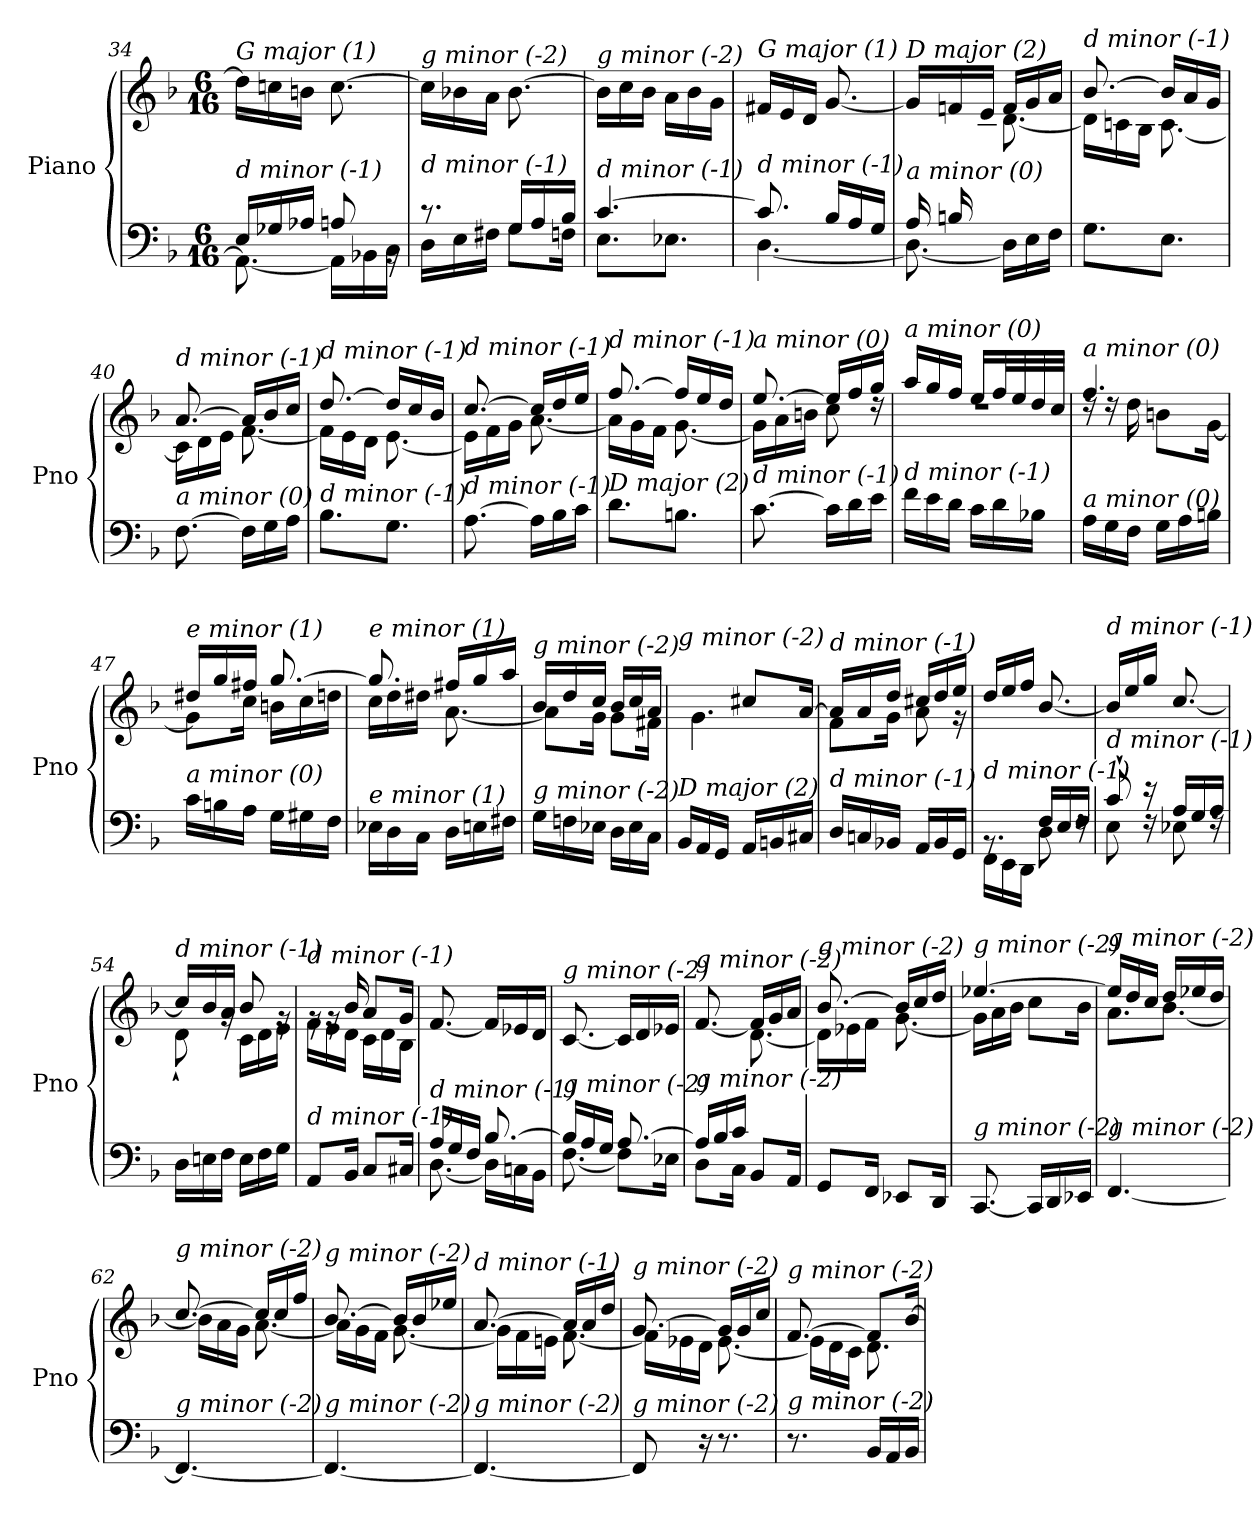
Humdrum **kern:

**kern	**kern
*part1	*part1
*staff2	*staff1
*I"Piano	*
*I'Pno	*
*clefF4	*clefG2
*k[b-]	*k[b-]
*M6/16	*M6/16
=34	=34
*^	*
!	!	!LO:TX:i:t=G major (1)
!LO:TX:i:t=d minor (-1)	!	!
16E/LL	8.AA\_	16dd\LL]
16G-Xi/	.	16ccn\
16A-Xi/JJ	.	16bn\JJ
8A/	16AA\LL]	[8.cc\
.	16BB-X\	.
16rBB	16C\JJ	.
=35	=35	=35
!	!	!LO:TX:i:t=g minor (-2)
!LO:TX:i:t=d minor (-1)	!	!
8.r	16D\LL	16cc\LL]
.	16E\	16b-X\
.	16F#Xj\JJ	16a\JJ
16G/LL	8G\L	[8.b-\
16A/	.	.
16B-/JJ	16Fn\Jk	.
=36	=36	=36
!	!	!LO:TX:i:t=g minor (-2)
!LO:TX:i:t=d minor (-1)	!	!
[4.c/	8.E\L	16b-\LL]
.	.	16cc\
.	.	16b-\JJ
.	8.E-X\J	16a\LL
.	.	16b-\
.	.	16g\JJ
=37	=37	=37
!	!	!LO:TX:i:t=G major (1)
!LO:TX:i:t=d minor (-1)	!	!
8.c/]	[4.D\	16f#X/LL
.	.	16e/
.	.	16d/JJ
16B-/LL	.	[8.g/
16A/	.	.
16G/JJ	.	.
!!LO:LB:g=z
=38	=38	=38
*	*	*^
!	!	!LO:TX:i:t=D major (2)	!
!LO:TX:i:t=a minor (0)	!	!	!
16A/LL	8.D\_	16g/LL]	8ryy
16Bn/	.	16fn/	.
4ryy	.	16e/JJ	16c#X\JJ
.	16D\LL]	16f/LL	[8.d\
.	16E\	16g/	.
.	16F\JJ	16a/JJ	.
=39	=39	=39	=39
!	!	!LO:TX:i:t=d minor (-1)	!
!LO:TX:i:t=a minor (0)	!	!	!
*v	*v	*	*
8.G\L	[8.b-/	16d\LL]
.	.	16cn\
.	.	16B-\JJ
8.E\J	16b-/LL]	[8.c\
.	16a/	.
.	16g/JJ	.
=40	=40	=40
!	!LO:TX:i:t=d minor (-1)	!
!LO:TX:i:t=a minor (0)	!	!
[8.F\	[8.a/	16c\LL]
.	.	16d\
.	.	16e\JJ
16F\LL]	16a/LL]	[8.f\
16G\	16b-/	.
16A\JJ	16cc/JJ	.
=41	=41	=41
!	!LO:TX:i:t=d minor (-1)	!
!LO:TX:i:t=d minor (-1)	!	!
8.B-\L	[8.dd/	16f\LL]
.	.	16e\
.	.	16d\JJ
8.G\J	16dd/LL]	[8.e\
.	16cc/	.
.	16b-/JJ	.
=42	=42	=42
!	!LO:TX:i:t=d minor (-1)	!
!LO:TX:i:t=d minor (-1)	!	!
[8.A\	[8.cc/	16e\LL]
.	.	16f\
.	.	16g\JJ
16A\LL]	16cc/LL]	[8.a\
16B-\	16dd/	.
16c\JJ	16ee/JJ	.
=43	=43	=43
!	!LO:TX:i:t=d minor (-1)	!
!LO:TX:i:t=D major (2)	!	!
8.d\L	[8.ff/	16a\LL]
.	.	16g\
.	.	16f\JJ
8.Bn\J	16ff/LL]	[8.g\
.	16ee/	.
.	16dd/JJ	.
!!LO:LB:g=z	!!
=44	=44	=44
!	!LO:TX:i:t=a minor (0)	!
!LO:TX:i:t=d minor (-1)	!	!
[8.c\	[8.ee/	16g\LL]
.	.	16a\
.	.	16bn\JJ
16c\LL]	16ee/LL]	8cc\
16d\	16ff/	.
16e\JJ	16gg/JJ	16rdd
=45	=45	=45
!	!LO:TX:i:t=a minor (0)	!
!LO:TX:i:t=d minor (-1)	!	!
16f\LL	16aa/LL	4.rdd
16e\	16gg/	.
16d\JJ	16ff/JJ	.
16c\LL	16ee/LL	.
16d\	32ff/L	.
.	32ee/	.
16B-X\JJ	32dd/	.
.	32cc/JJJ	.
=46	=46	=46
!	!LO:TX:i:t=a minor (0)	!
!LO:TX:i:t=a minor (0)	!	!
16A\LL	4.ff/	16rdd
16G\	.	16rdd
16F\JJ	.	16dd\
16G\LL	.	8bn\L
16A\	.	.
16Bn\JJ	.	[16g\Jk
=47	=47	=47
!	!LO:TX:i:t=e minor (1)	!
!LO:TX:i:t=a minor (0)	!	!
16c\LL	16dd#Xi/LL	8g\L]
16Bn\	16gg/	.
16A\JJ	16ff#X/JJ	16cc\Jk
16G\LL	[8.gg/	16bn\LL
16G#Xi\	.	16cc\
16F\JJ	.	16dd\JJ
=48	=48	=48
!	!LO:TX:i:t=e minor (1)	!
!LO:TX:i:t=e minor (1)	!	!
16E-Xj\LL	8.gg/]	16cc\LL
16D\	.	16dd\
16C\JJ	.	16dd#Xi\JJ
16D\LL	16ff#X/LL	[8.a\
16En\	16gg/	.
16F#X\JJ	16aa/JJ	.
!!LO:LB:g=z	!!
=49	=49	=49
!	!LO:TX:i:t=g minor (-2)	!
!LO:TX:i:t=g minor (-2)	!	!
16G\LL	16b-/LL	8a\L]
16Fn\	16dd/	.
16E-X\JJ	16cc/JJ	16g\Jk
16D\LL	16b-/LL	8g\L
16E-\	16cc/	.
16C\JJ	16a/JJ	16f#X\Jk
=50	=50	=50
!	!LO:TX:i:t=g minor (-2)	!
!LO:TX:i:t=D major (2)	!	!
16BB-/LL	8g/Lyy	4.g\
16AA/	.	.
16GG/JJ	16ee-X/Jk	.
16AA/LL	8cc#X/L	.
16BBn/	.	.
16C#X/JJ	[16a/Jk	.
=51	=51	=51
!	!LO:TX:i:t=d minor (-1)	!
!LO:TX:i:t=d minor (-1)	!	!
16D/LL	16a/LL]	8f\L
16Cn/	16a/	.
16BB-X/JJ	16dd/JJ	16g\Jk
16AA/LL	16cc#X/LL	8a\
16BB-/	16dd/	.
16GG/JJ	16ee/JJ	16r
=52	=52	=52
*^	*	*
!	!	!LO:TX:i:t=d minor (-1)	!
!LO:TX:i:t=d minor (-1)	!	!	!
*	*	*v	*v
8.rBB	16FF\LL	16dd/LL
.	16EE\	16ee/
.	16DD\JJ	16ff/JJ
16F/LL	8D\	[8.b-/
16E/	.	.
16F/JJ	16rF	.
=53	=53	=53
!	!	!LO:TX:i:t=d minor (-1)
!LO:TX:i:t=d minor (-1)	!	!
8c`/	8E\	16b-/LL]
.	.	16ee/
16r	16rF	16gg/JJ
16A/LL	8E-X\	[8.cc/
16G/	.	.
16A/JJ	16rF	.
=54	=54	=54
*	*	*^
!	!	!LO:TX:i:t=d minor (-1)	!
!LO:TX:i:t=d minor (-1)	!	!	!
*v	*v	*	*
16D\LL	16cc/LL]	8d`\
16En\	16b-/	.
16F\JJ	16a/JJ	16rg
16E\LL	8b-/	16c\LL
16F\	.	16d\
16G\JJ	16rg	16e\JJ
!!LO:LB:g=z	!!
=55	=55	=55
!	!LO:TX:i:t=d minor (-1)	!
!LO:TX:i:t=d minor (-1)	!	!
8AA/L	16rg	16f\LL
.	16rg	16e\
16BB-/Jk	16b-/	16d\JJ
8C/L	8a/L	16c\LL
.	.	16d\
16C#X/Jk	16g/Jk	16B-\JJ
=56	=56	=56
*^	*	*
!	!	!LO:TX:i:t=g minor (-2)	!
!LO:TX:i:t=d minor (-1)	!	!	!
*	*	*v	*v
16A/LL	[8.D\	[8.f/
16G/	.	.
16F/JJ	.	.
[8.B-/	16D\LL]	16f/LL]
.	16Cn\	16e-X/
.	16BB-\JJ	16d/JJ
=57	=57	=57
!	!	!LO:TX:i:t=g minor (-2)
!LO:TX:i:t=g minor (-2)	!	!
16B-/LL]	[8.F\	[8.c/
16A/	.	.
16G/JJ	.	.
[8.A/	8F\L]	16c/LL]
.	.	16d/
.	16E-X\Jk	16e-X/JJ
=58	=58	=58
*	*^	*^
*	*	*	*	*^
!	!	!	!LO:TX:i:t=g minor (-2)	!	!
!LO:TX:i:t=g minor (-2)	!	!	!	!	!
8.ryy	16A/LL]	8D\L	[8.f/	8.ryy	8.ryy
.	16B-/	.	.	.	.
.	16c/JJ	16C\Jk	.	.	.
8.ryy	8BB-/L	8.ryy	16f/LL]	[8.d\	8.ryy
.	.	.	16g/	.	.
.	16AA/Jk	.	16a/JJ	.	.
*	*v	*v	*	*	*
*	*	*	*v	*v
=59	=59	=59	=59
!	!	!LO:TX:i:t=g minor (-2)	!
!LO:TX:i:t=g minor (-2)	!	!	!
*v	*v	*	*
8GG/L	[8.b-/	16d\LL]
.	.	16e-X\
16FF/Jk	.	16f\JJ
8EE-X/L	16b-/LL]	[8.g\
.	16cc/	.
16DD/Jk	16dd/JJ	.
=60	=60	=60
!	!LO:TX:i:t=g minor (-2)	!
!LO:TX:i:t=g minor (-2)	!	!
[8.CC/	[4.ee-X/	16g\LL]
.	.	16a\
.	.	16b-\JJ
16CC/LL]	.	8cc\L
16DD/	.	.
16EE-X/JJ	.	16b-\Jk
!!LO:LB:g=z	!!
=61	=61	=61
!	!LO:TX:i:t=g minor (-2)	!
!LO:TX:i:t=g minor (-2)	!	!
[4.FF/	16ee-/LL]	8.a\L
.	16dd/	.
.	16cc/JJ	.
.	16dd/LL	[8.b-\J
.	16ee-X/	.
.	16dd/JJ	.
=62	=62	=62
!	!LO:TX:i:t=g minor (-2)	!
!LO:TX:i:t=g minor (-2)	!	!
4.FF/_	[8.cc/	16b-\LL]
.	.	16a\
.	.	16g\JJ
.	16cc/LL]	[8.a\
.	16cc/	.
.	16ff/JJ	.
=63	=63	=63
!	!LO:TX:i:t=g minor (-2)	!
!LO:TX:i:t=g minor (-2)	!	!
4.FF/_	[8.b-/	16a\LL]
.	.	16g\
.	.	16f\JJ
.	16b-/LL]	[8.g\
.	16b-/	.
.	16ee-X/JJ	.
=64	=64	=64
!	!LO:TX:i:t=d minor (-1)	!
!LO:TX:i:t=g minor (-2)	!	!
4.FF/_	[8.a/	16g\LL]
.	.	16f\
.	.	16en\JJ
.	16a/LL]	[8.f\
.	16a/	.
.	16dd/JJ	.
=65	=65	=65
!	!LO:TX:i:t=g minor (-2)	!
!LO:TX:i:t=g minor (-2)	!	!
8FF/]	[8.g/	16f\LL]
.	.	16e-X\
16r	.	16d\JJ
8.r	16g/LL]	[8.e-\
.	16g/	.
.	16cc/JJ	.
=66	=66	=66
!	!LO:TX:i:t=g minor (-2)	!
!LO:TX:i:t=g minor (-2)	!	!
8.r	[8.f/	16e-\LL]
.	.	16d\
.	.	16c\JJ
16BB-/LL	8f/L]	8.d\
16AA/	.	.
16BB-/JJ	[16b-/Jk	.
*	*v	*v
=	=
*-	*-
